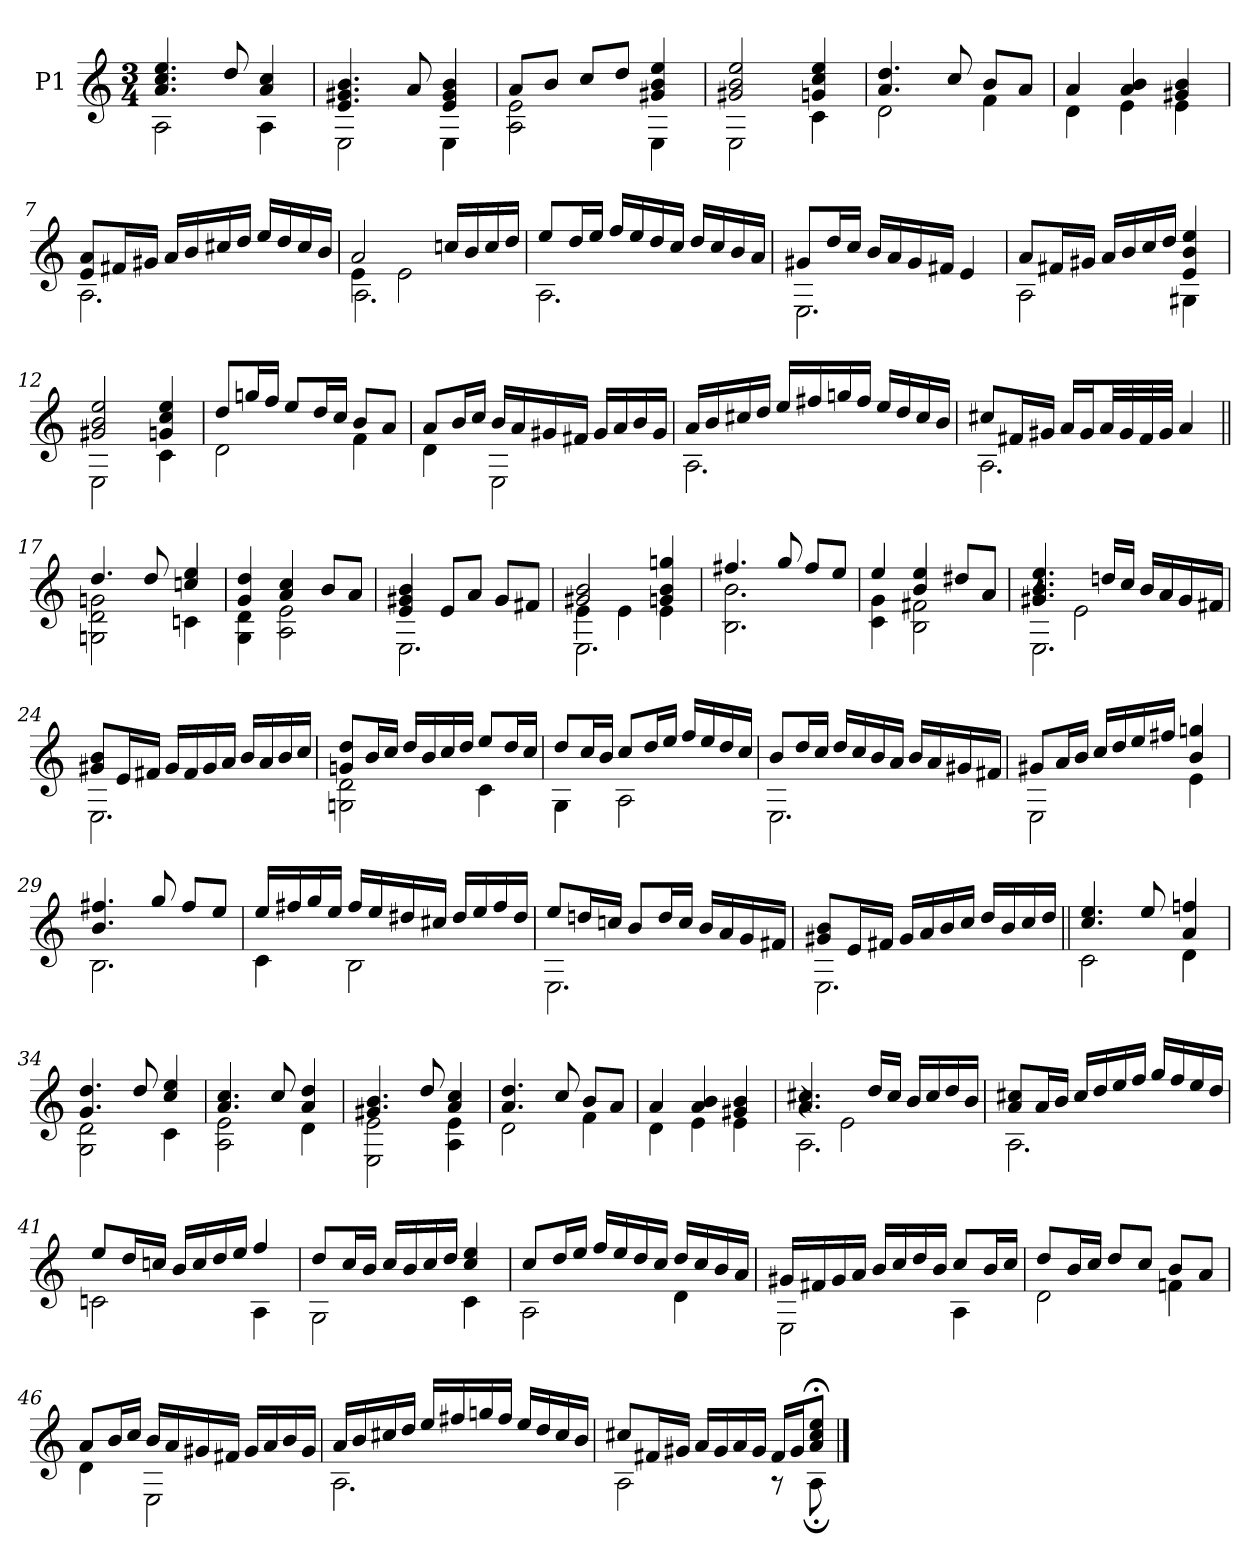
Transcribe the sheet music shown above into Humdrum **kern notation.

**kern
*part1
*staff1
*I"P1
!!LO:PB:g=z
*clefG2
*ITrd7c12
*k[]
*a:
*M3/4
*MM96
=1
*^
4.Ai/ 4.ci 4.ei	2AAi\
8di/	.
4Ai/ 4ci	4AAi\
=2	=2
4.Ei/ 4.G#Xi 4.Bi	2EEi\
8Ai/	.
4Ei/ 4G#i 4Bi	4EEi\
=3	=3
8Ai/L	2AAi\ 2Ei
8Bi/J	.
8ci/L	.
8di/J	.
4G#Xi/ 4Bi 4ei	4EEi\
=4	=4
2G#Xi/ 2Bi 2ei	2EEi\
4Gni/ 4ci 4ei	4Ci\
=5	=5
4.Ai/ 4.di	2Di\
8ci/	.
8Bi/L	4Fi\
8Ai/J	.
=6	=6
4Ai/	4Di\
4Ai/ 4Bi	4Ei\
4G#Xi/ 4Bi	4Ei\
!!LO:LB:g=z	!!
=7	=7
8Ei/ 8AiL	2.AAi\
16F#Xi/L	.
16G#Xi/JJ	.
16Ai/LL	.
16Bi/	.
16c#Xi/	.
16di/JJ	.
16ei/LL	.
16di/	.
16c#i/	.
16Bi/JJ	.
=8	=8
*	*^
2Ai/	4Ei\	2.AAi\
.	2Ei\	.
16cni/LL	.	.
16Bi/	.	.
16ci/	.	.
16di/JJ	.	.
*	*v	*v
=9	=9
8ei/L	2.AAi\
16di/L	.
16ei/JJ	.
16fi/LL	.
16ei/	.
16di/	.
16ci/JJ	.
16di/LL	.
16ci/	.
16Bi/	.
16Ai/JJ	.
=10	=10
8G#Xi/L	2.EEi\
16di/L	.
16ci/JJ	.
16Bi/LL	.
16Ai/	.
16G#i/	.
16F#Xi/JJ	.
4Ei/	.
!!LO:LB:g=z	!!
=11	=11
8Ai/L	2AAi\
16F#Xi/L	.
16G#Xi/JJ	.
16Ai/LL	.
16Bi/	.
16ci/	.
16di/JJ	.
4Ei/ 4Bi 4ei	4GG#Xi\
=12	=12
2G#Xi/ 2Bi 2ei	2EEi\
4Gni/ 4ci 4ei	4Ci\
=13	=13
8di/L	2Di\
16gni/L	.
16fi/JJ	.
8ei/L	.
16di/L	.
16ci/JJ	.
8Bi/L	4Fi\
8Ai/J	.
=14	=14
8Ai/L	4Di\
16Bi/L	.
16ci/JJ	.
16Bi/LL	2EEi\
16Ai/	.
16G#Xi/	.
16F#Xi/JJ	.
16G#i/LL	.
16Ai/	.
16Bi/	.
16G#i/JJ	.
!!LO:LB:g=z	!!
=15	=15
16Ai/LL	2.AAi\
16Bi/	.
16c#Xi/	.
16di/JJ	.
16ei/LL	.
16f#Xi/	.
16gni/	.
16f#i/JJ	.
16ei/LL	.
16di/	.
16c#i/	.
16Bi/JJ	.
=16	=16
8c#Xi/L	2.AAi\
16F#Xi/L	.
16G#Xi/JJ	.
16Ai/LL	.
16G#i/J	.
32Ai/LL	.
32G#i/	.
32F#i/	.
32G#i/JJJ	.
4Ai/	.
=17||	=17||
4.di/	2GGni\ 2Di 2Gni
8di/	.
4cni/ 4ei	4Cni\
=18	=18
4Gi/ 4di	4GGi\ 4Di
4Ai/ 4ci	2AAi\ 2Ei
8Bi/L	.
8Ai/J	.
=19	=19
4Ei/ 4G#Xi 4Bi	2.EEi\
8Ei/L	.
8Ai/J	.
8G#i/L	.
8F#Xi/J	.
!!LO:LB:g=z	!!
=20	=20
*	*^
2G#Xi/ 2Bi	4Ei\	2.EEi\
.	4Ei\	.
4Gni/ 4Bi 4gni	4Ei\	.
*	*v	*v
=21	=21
4.f#Xi/	2.BBi\ 2.Bi
8gi/	.
8f#i/L	.
8ei/J	.
=22	=22
4ei/	4Ci\ 4Gi
4Bi/ 4ei	2BBi\ 2F#Xi
8d#Xi/L	.
8Ai/J	.
=23	=23
*	*^
4.G#Xi/ 4.Bi 4.ei	4r	2.EEi\
.	2Ei\	.
16dni/LL	.	.
16ci/JJ	.	.
16Bi/LL	.	.
16Ai/	.	.
16G#i/	.	.
16F#Xi/JJ	.	.
*	*v	*v
=24	=24
8G#Xi/ 8BiL	2.EEi\
16Ei/L	.
16F#Xi/JJ	.
16G#i/LL	.
16F#i/	.
16G#i/	.
16Ai/JJ	.
16Bi/LL	.
16Ai/	.
16Bi/	.
16ci/JJ	.
!!LO:LB:g=z	!!
=25	=25
8Gni/ 8diL	2GGni\ 2Di
16Bi/L	.
16ci/JJ	.
16di/LL	.
16Bi/	.
16ci/	.
16di/JJ	.
8ei/L	4Ci\
16di/L	.
16ci/JJ	.
=26	=26
8di/L	4GGi\
16ci/L	.
16Bi/JJ	.
8ci/L	2AAi\
16di/L	.
16ei/JJ	.
16fi/LL	.
16ei/	.
16di/	.
16ci/JJ	.
=27	=27
8Bi/L	2.EEi\
16di/L	.
16ci/JJ	.
16di/LL	.
16ci/	.
16Bi/	.
16Ai/JJ	.
16Bi/LL	.
16Ai/	.
16G#Xi/	.
16F#Xi/JJ	.
=28	=28
8G#Xi/L	2EEi\
16Ai/L	.
16Bi/JJ	.
16ci/LL	.
16di/	.
16ei/	.
16f#Xi/JJ	.
4Bi/ 4gni	4Ei\
!!LO:LB:g=z	!!
=29	=29
4.Bi/ 4.f#Xi	2.BBi\
8gi/	.
8f#i/L	.
8ei/J	.
=30	=30
16ei/LL	4Ci\
16f#Xi/	.
16gi/	.
16ei/JJ	.
16f#i/LL	2BBi\
16ei/	.
16d#Xi/	.
16c#Xi/JJ	.
16d#i/LL	.
16ei/	.
16f#i/	.
16d#i/JJ	.
=31	=31
8ei/L	2.EEi\
16dni/L	.
16cni/JJ	.
8Bi/L	.
16di/L	.
16ci/JJ	.
16Bi/LL	.
16Ai/	.
16Gi/	.
16F#Xi/JJ	.
=32	=32
8G#Xi/ 8BiL	2.EEi\
16Ei/L	.
16F#Xi/JJ	.
16G#i/LL	.
16Ai/	.
16Bi/	.
16ci/JJ	.
16di/LL	.
16Bi/	.
16ci/	.
16di/JJ	.
!!LO:LB:g=z	!!
=33||	=33||
4.ci/ 4.ei	2Ci\
8ei/	.
4Ai/ 4fni	4Di\
=34	=34
4.Gi/ 4.di	2GGi\ 2Di
8di/	.
4ci/ 4ei	4Ci\
=35	=35
4.Ai/ 4.ci	2AAi\ 2Ei
8ci/	.
4Ai/ 4di	4Di\
=36	=36
4.G#Xi/ 4.Bi	2EEi\ 2Ei
8di/	.
4Ai/ 4ci	4AAi\ 4Ei
=37	=37
4.Ai/ 4.di	2Di\
8ci/	.
8Bi/L	4Fi\
8Ai/J	.
=38	=38
4Ai/	4Di\
4Ai/ 4Bi	4Ei\
4G#Xi/ 4Bi	4Ei\
=39	=39
*	*^
4.Ai/ 4.c#Xi	4r	2.AAi\
.	2Ei\	.
16di/LL	.	.
16c#i/JJ	.	.
16Bi/LL	.	.
16c#i/	.	.
16di/	.	.
16Bi/JJ	.	.
*	*v	*v
!!LO:LB:g=z
=40	=40
8Ai/ 8c#XiL	2.AAi\
16Ai/L	.
16Bi/JJ	.
16c#i/LL	.
16di/	.
16ei/	.
16fi/JJ	.
16gi/LL	.
16fi/	.
16ei/	.
16di/JJ	.
=41	=41
8ei/L	2Cni\
16di/L	.
16cni/JJ	.
16Bi/LL	.
16ci/	.
16di/	.
16ei/JJ	.
4fi/	4AAi\
=42	=42
8di/L	2GGi\
16ci/L	.
16Bi/JJ	.
16ci/LL	.
16Bi/	.
16ci/	.
16di/JJ	.
4ci/ 4ei	4Ci\
=43	=43
8ci/L	2AAi\
16di/L	.
16ei/JJ	.
16fi/LL	.
16ei/	.
16di/	.
16ci/JJ	.
16di/LL	4Di\
16ci/	.
16Bi/	.
16Ai/JJ	.
!!LO:LB:g=z	!!
=44	=44
16G#Xi/LL	2EEi\
16F#Xi/	.
16G#i/	.
16Ai/JJ	.
16Bi/LL	.
16ci/	.
16di/	.
16Bi/JJ	.
8ci/L	4AAi\
16Bi/L	.
16ci/JJ	.
=45	=45
8di/L	2Di\
16Bi/L	.
16ci/JJ	.
8di/L	.
8ci/J	.
8Bi/L	4Fni\
8Ai/J	.
=46	=46
8Ai/L	4Di\
16Bi/L	.
16ci/JJ	.
16Bi/LL	2EEi\
16Ai/	.
16G#Xi/	.
16F#Xi/JJ	.
16G#i/LL	.
16Ai/	.
16Bi/	.
16G#i/JJ	.
!!LO:LB:g=z	!!
=47	=47
16Ai/LL	2.AAi\
16Bi/	.
16c#Xi/	.
16di/JJ	.
16ei/LL	.
16f#Xi/	.
16gni/	.
16f#i/JJ	.
16ei/LL	.
16di/	.
16c#i/	.
16Bi/JJ	.
=48	=48
8c#Xi/L	2AAi\
16F#Xi/L	.
16G#Xi/JJ	.
16Ai/LL	.
16G#i/	.
16Ai/	.
16G#i/JJ	.
16F#i/LL	8r
16G#i/J	.
8Ai/; 8c#i; 8ei;J	8AA;i\
*v	*v
==
*-
